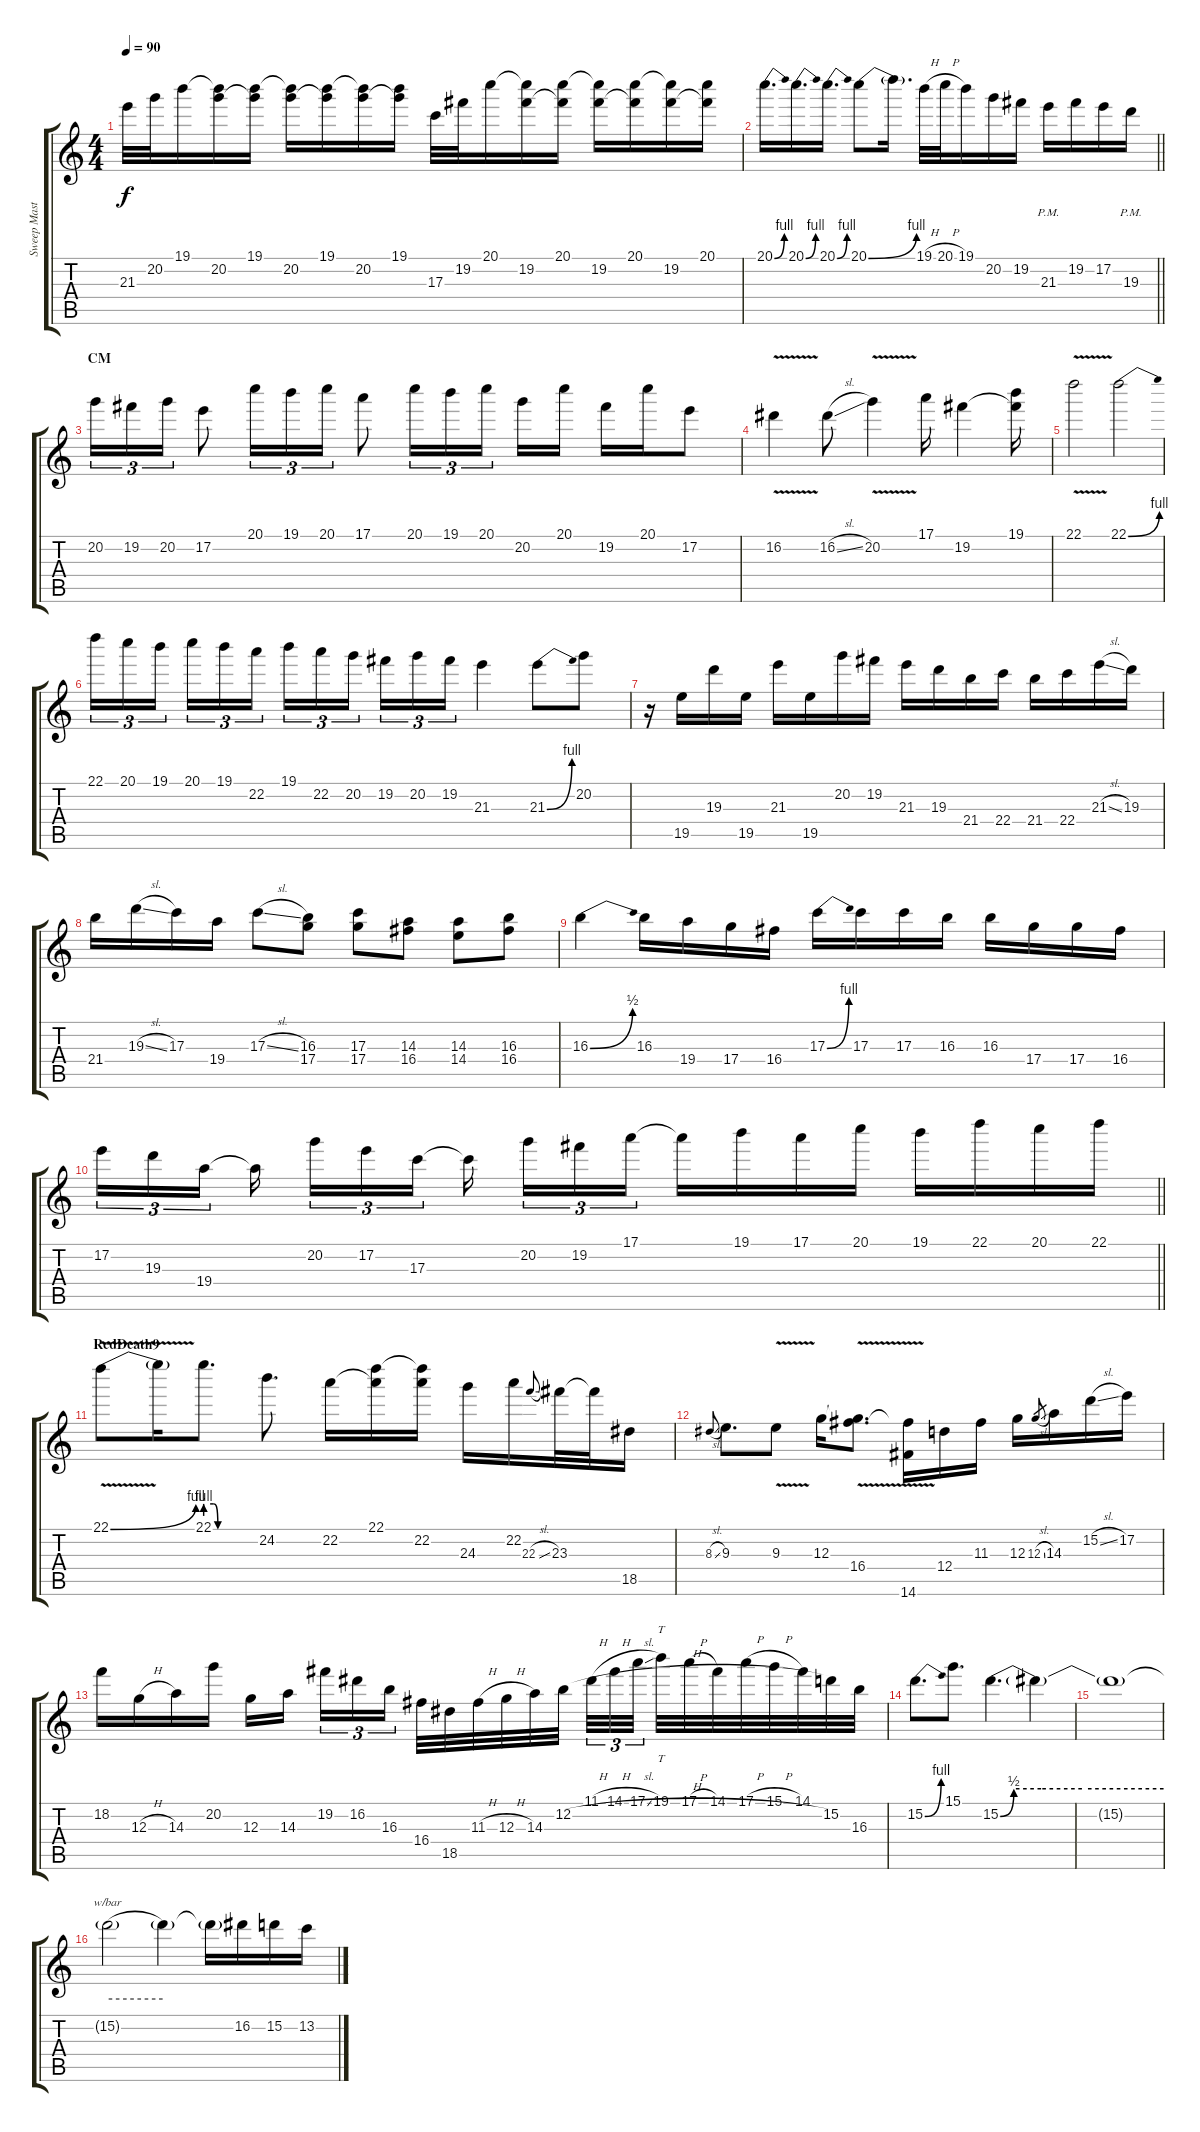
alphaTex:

\track ("Sweep Masturbator" "Sweep Mast") {instrument distortionguitar}
\staff {score tabs}
\tuning (E4 B3 G3 D3 A2 E2) {hide}
\ts (4 4)
\tempo 90
\clef g2
\ks c
21.3.32{dy f} 20.2.32 19.1.16 (19.1{t} 20.2).16 (19.1 20.2{t}).16 (19.1{t} 20.2).16 (19.1 20.2{t}).16 (19.1{t} 20.2).16 (19.1 20.2{t}).16 17.3.32 19.2.32 20.1.16 (20.1{t} 19.2).16 (20.1 19.2{t}).16 (20.1{t} 19.2).16 (20.1 19.2{t}).16 (20.1{t} 19.2).16 (20.1 19.2{t}).16 |
\barLineRight lightlight
20.1{be (bend 0 0 60 4)}.16{d} 20.1{be (bend 0 0 60 4)}.16{d} 20.1{be (bend 0 0 60 4)}.16{d} 20.1{be (bend 0 0 60 4)}.8 20.1{t}.16{d} 19.1{h}.32 20.1{h}.32 19.1.16 20.2.16 19.2.16 21.3{pm}.16 19.2.16 17.2.16 19.3{pm}.16 |
\section ("" "CM")
20.2.16{tu (3 2)} 19.2.16{tu (3 2)} 20.2.16{tu (3 2)} 17.2.8 20.1.16{tu (3 2)} 19.1.16{tu (3 2)} 20.1.16{tu (3 2)} 17.1.8 20.1.16{tu (3 2)} 19.1.16{tu (3 2)} 20.1.16{tu (3 2) beam splitsecondary} 20.2.16 20.1.16 19.2.16 20.1.16 17.2.8 |
16.2{v}.4 16.2{sl}.8 20.2{v}.4 17.1.16 19.2.4 (19.1 19.2{t}).16 |
22.1{v}.2 22.1{be (bend 0 0 60 4)}.2 |
22.1.16{tu (3 2)} 20.1.16{tu (3 2)} 19.1.16{tu (3 2) beam splitsecondary} 20.1.16{tu (3 2)} 19.1.16{tu (3 2)} 22.2.16{tu (3 2)} 19.1.16{tu (3 2)} 22.2.16{tu (3 2)} 20.2.16{tu (3 2) beam splitsecondary} 19.2.16{tu (3 2)} 20.2.16{tu (3 2)} 19.2.16{tu (3 2)} 21.3.4 21.3{be (bend 0 0 60 4)}.8 20.2.8 |
r.16 19.5.16 19.3.16 19.5.16 21.3.16 19.5.16 20.2.16 19.2.16 21.3.16 19.3.16 21.4.16 22.4.16 21.4.16 22.4.16 21.3{sl}.16 19.3.16 |
21.4.16 19.3{sl}.16 17.3.16 19.4.16 17.3{sl}.8 (16.3 17.4).8 (17.3 17.4).8 (14.3 16.4).8 (14.3 14.4).8 (16.3 16.4).8 |
16.3{be (bend 0 0 60 2)}.4 16.3.16 19.4.16 17.4.16 16.4.16 17.3{be (bend 0 0 60 4)}.16 17.3.16 17.3.16 16.3.16 16.3.16 17.4.16 17.4.16 16.4.16 |
\barLineRight lightlight
17.2.16{tu (3 2)} 19.3.16{tu (3 2)} 19.4.16{tu (3 2) beam splitsecondary} 19.4{t}.16{beam splitsecondary} 20.2.16{tu (3 2)} 17.2.16{tu (3 2)} 17.3.16{tu (3 2) beam splitsecondary} 17.3{t}.16{beam splitsecondary} 20.2.16{tu (3 2)} 19.2.16{tu (3 2)} 17.1.16{tu (3 2)} 17.1{t}.16 19.1.16 17.1.16 20.1.16 19.1.16 22.1.16 20.1.16 22.1.16 |
\section ("" "RedDeath9")
22.1{be (bend 0 0 60 4) v}.8{instrument overdrivenguitar} 22.1{t}.16 22.1{be (custom 0 4 10 4 15 0 30 0 60 0)}.8{d} 24.2.8{d} 22.2.16 (22.1 22.2{t}).16 (22.1{t} 22.2).16 24.3.16 22.2.16 22.3{sl}.8{gr onbeat} 23.3.32 23.3{t}.32 18.5.16 |
8.3{sl}.8{gr onbeat} 9.3.8{d} 9.3{v}.8 12.3.16 (12.3{t} 16.4{v}).8{d} (16.4{t} 14.6).16 12.4.16 11.3.16 12.3.16 12.3{sl}.8{gr} 14.3.16 15.2{sl}.16 17.2.16 |
18.2.16 12.3{h}.16 14.3.16 20.2.16 12.3.16 14.3.16{beam splitsecondary} 19.2.16{tu (3 2)} 16.2.16{tu (3 2)} 16.3.16{tu (3 2)} 16.4.32 18.5.32 11.3{h}.32 12.3{h}.32 14.3.32 12.2{h}.32{beam splitsecondary} 11.1{h}.32{tu (3 2)} 14.1{h}.32{tu (3 2)} 17.1{sl}.32{tu (3 2)} 19.1.32{tt} 17.1{h}.32 14.1.32 17.1{h}.32 15.1{h}.32 14.1.32 15.2.32 16.3.32 |
15.2{be (bend 0 0 60 4)}.8{d} 15.1.8{d} 15.2{be (custom 0 0 5 2 15 2 30 2 60 2)}.4{d} 15.2{t}.4 |
15.2{t}.1 |
15.2{t}.2{tbe (hold default 0 0 60 0)} 15.2{t}.4 15.2{t}.16 16.2.16 15.2.16 13.2.16
